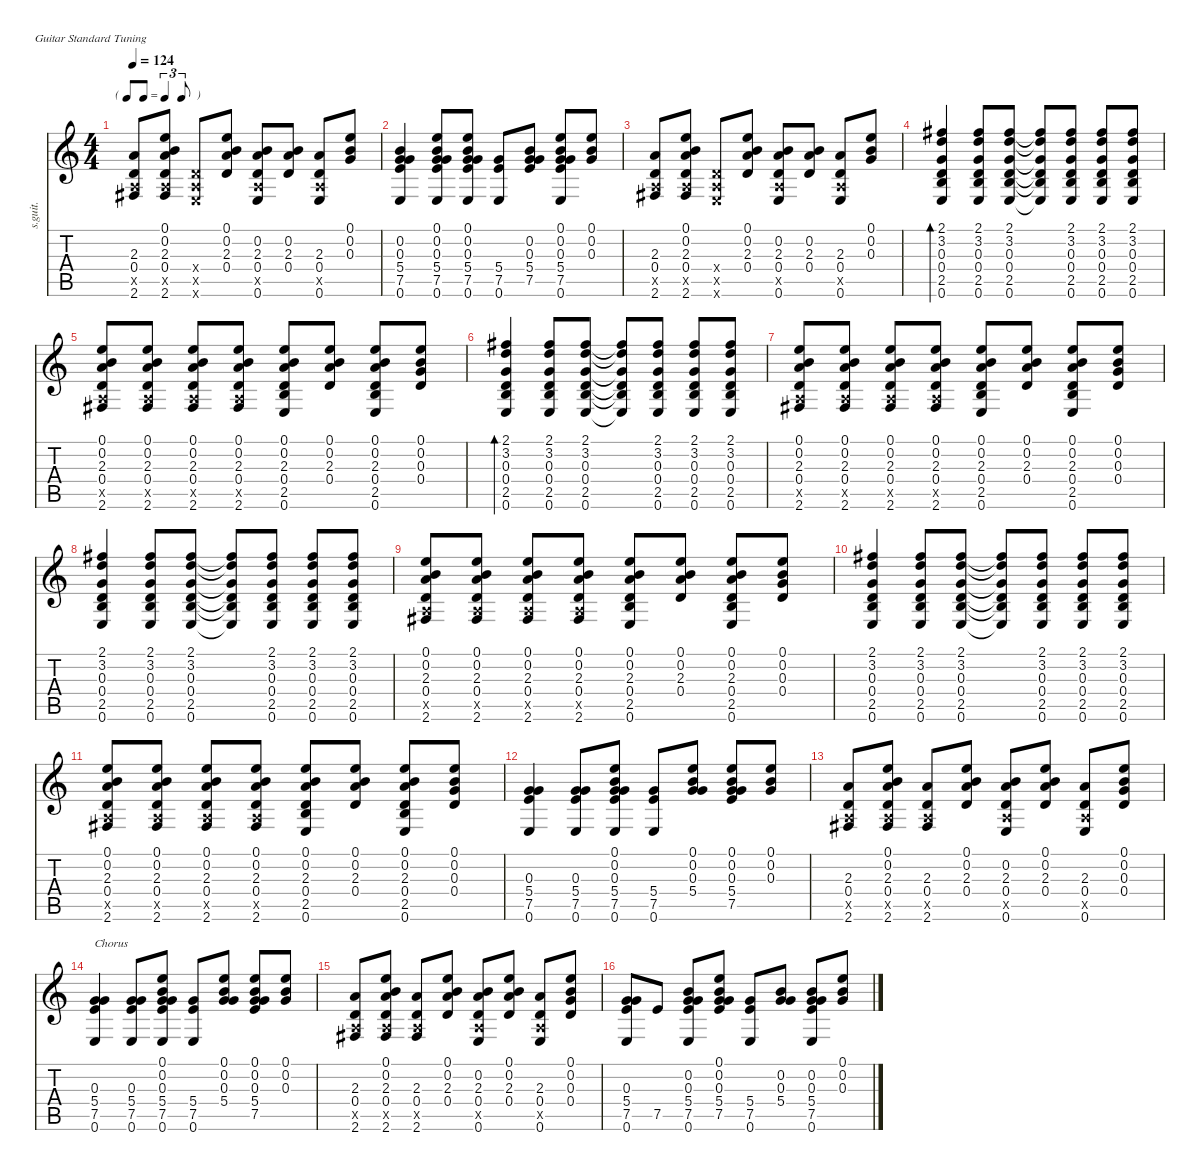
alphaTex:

\defaultSystemsLayout 4
\hideDynamics
\bracketExtendMode nobrackets
\track ("Guitarra 1" "s.guit.") {instrument acousticguitarsteel}
\staff {score tabs}
\tuning (E4 B3 G3 D3 A2 E2)
\ts (4 4)
\tf triplet8th
\tempo 124
\clef g2
\ks c
(2.3 0.4 0.5{x} 2.6{acc #}).8{dy f beam Up} (0.1 0.2 2.3 0.4 0.5{x} 2.6{acc #}).8{beam Up} (0.4{x} 0.5{x} 0.6{x}).8{beam Up} (0.1 0.2 2.3 0.4).8{beam Up} (0.2 2.3 0.4 0.5{x} 0.6).8{beam Up} (0.2 2.3 0.4).8{beam Up} (2.3 0.4 0.5{x} 0.6).8{beam Up} (0.1 0.2 0.3).8{beam Up} |
(0.2 0.3 5.4 7.5 0.6).4{beam Up} (0.1 0.2 0.3 5.4 7.5 0.6).8{beam Up} (0.1 0.2 0.3 5.4 7.5 0.6).8{beam Up} (5.4 7.5 0.6).8{beam Up} (0.2 0.3 5.4 7.5).8{beam Up} (0.1 0.2 0.3 5.4 7.5 0.6).8{beam Up} (0.1 0.2 0.3).8{beam Up} |
(2.3 0.4 0.5{x} 2.6{acc #}).8{beam Up} (0.1 0.2 2.3 0.4 0.5{x} 2.6{acc #}).8{beam Up} (0.4{x} 0.5{x} 0.6{x}).8{beam Up} (0.1 0.2 2.3 0.4).8{beam Up} (0.2 2.3 0.4 0.5{x} 0.6).8{beam Up} (0.2 2.3 0.4).8{beam Up} (2.3 0.4 0.5{x} 0.6).8{beam Up} (0.1 0.2 0.3).8{beam Up} |
(2.1{acc #} 3.2 0.3 0.4 2.5 0.6).4{bd 60 beam Up} (2.1{acc #} 3.2 0.3 0.4 2.5 0.6).8{beam Up} (2.1{acc #} 3.2 0.3 0.4 2.5 0.6).8{beam Up} (2.1{t acc #} 3.2{t} 0.3{t} 0.4{t} 2.5{t} 0.6{t}).8{beam Up} (2.1{acc #} 3.2 0.3 0.4 2.5 0.6).8{beam Up} (2.1{acc #} 3.2 0.3 0.4 2.5 0.6).8{beam Up} (2.1{acc #} 3.2 0.3 0.4 2.5 0.6).8{beam Up} |
(0.1 0.2 2.3 0.4 0.5{x} 2.6{acc #}).8{beam Up} (0.1 0.2 2.3 0.4 0.5{x} 2.6{acc #}).8{beam Up} (0.1 0.2 2.3 0.4 0.5{x} 2.6{acc #}).8{beam Up} (0.1 0.2 2.3 0.4 0.5{x} 2.6{acc #}).8{beam Up} (0.1 0.2 2.3 0.4 2.5 0.6).8{beam Up} (0.1 0.2 2.3 0.4).8{beam Up} (0.1 0.2 2.3 0.4 2.5 0.6).8{beam Up} (0.1 0.2 0.3 0.4).8{beam Up} |
(2.1{acc #} 3.2 0.3 0.4 2.5 0.6).4{bd 60 beam Up} (2.1{acc #} 3.2 0.3 0.4 2.5 0.6).8{beam Up} (2.1{acc #} 3.2 0.3 0.4 2.5 0.6).8{beam Up} (2.1{t acc #} 3.2{t} 0.3{t} 0.4{t} 2.5{t} 0.6{t}).8{beam Up} (2.1{acc #} 3.2 0.3 0.4 2.5 0.6).8{beam Up} (2.1{acc #} 3.2 0.3 0.4 2.5 0.6).8{beam Up} (2.1{acc #} 3.2 0.3 0.4 2.5 0.6).8{beam Up} |
(0.1 0.2 2.3 0.4 0.5{x} 2.6{acc #}).8{beam Up} (0.1 0.2 2.3 0.4 0.5{x} 2.6{acc #}).8{beam Up} (0.1 0.2 2.3 0.4 0.5{x} 2.6{acc #}).8{beam Up} (0.1 0.2 2.3 0.4 0.5{x} 2.6{acc #}).8{beam Up} (0.1 0.2 2.3 0.4 2.5 0.6).8{beam Up} (0.1 0.2 2.3 0.4).8{beam Up} (0.1 0.2 2.3 0.4 2.5 0.6).8{beam Up} (0.1 0.2 0.3 0.4).8{beam Up} |
(2.1{acc #} 3.2 0.3 0.4 2.5 0.6).4{beam Up} (2.1{acc #} 3.2 0.3 0.4 2.5 0.6).8{beam Up} (2.1{acc #} 3.2 0.3 0.4 2.5 0.6).8{beam Up} (2.1{t acc #} 3.2{t} 0.3{t} 0.4{t} 2.5{t} 0.6{t}).8{beam Up} (2.1{acc #} 3.2 0.3 0.4 2.5 0.6).8{beam Up} (2.1{acc #} 3.2 0.3 0.4 2.5 0.6).8{beam Up} (2.1{acc #} 3.2 0.3 0.4 2.5 0.6).8{beam Up} |
(0.1 0.2 2.3 0.4 0.5{x} 2.6{acc #}).8{beam Up} (0.1 0.2 2.3 0.4 0.5{x} 2.6{acc #}).8{beam Up} (0.1 0.2 2.3 0.4 0.5{x} 2.6{acc #}).8{beam Up} (0.1 0.2 2.3 0.4 0.5{x} 2.6{acc #}).8{beam Up} (0.1 0.2 2.3 0.4 2.5 0.6).8{beam Up} (0.1 0.2 2.3 0.4).8{beam Up} (0.1 0.2 2.3 0.4 2.5 0.6).8{beam Up} (0.1 0.2 0.3 0.4).8{beam Up} |
(2.1{acc #} 3.2 0.3 0.4 2.5 0.6).4{beam Up} (2.1{acc #} 3.2 0.3 0.4 2.5 0.6).8{beam Up} (2.1{acc #} 3.2 0.3 0.4 2.5 0.6).8{beam Up} (2.1{t acc #} 3.2{t} 0.3{t} 0.4{t} 2.5{t} 0.6{t}).8{beam Up} (2.1{acc #} 3.2 0.3 0.4 2.5 0.6).8{beam Up} (2.1{acc #} 3.2 0.3 0.4 2.5 0.6).8{beam Up} (2.1{acc #} 3.2 0.3 0.4 2.5 0.6).8{beam Up} |
(0.1 0.2 2.3 0.4 0.5{x} 2.6{acc #}).8{beam Up} (0.1 0.2 2.3 0.4 0.5{x} 2.6{acc #}).8{beam Up} (0.1 0.2 2.3 0.4 0.5{x} 2.6{acc #}).8{beam Up} (0.1 0.2 2.3 0.4 0.5{x} 2.6{acc #}).8{beam Up} (0.1 0.2 2.3 0.4 2.5 0.6).8{beam Up} (0.1 0.2 2.3 0.4).8{beam Up} (0.1 0.2 2.3 0.4 2.5 0.6).8{beam Up} (0.1 0.2 0.3 0.4).8{beam Up} |
(0.3 5.4 7.5 0.6).4{beam Up} (0.3 5.4 7.5 0.6).8{beam Up} (0.1 0.2 0.3 5.4 7.5 0.6).8{beam Up} (5.4 7.5 0.6).8{beam Up} (0.1 0.2 0.3 5.4).8{beam Up} (0.1 0.2 0.3 5.4 7.5).8{beam Up} (0.1 0.2 0.3).8{beam Up} |
(2.3 0.4 0.5{x} 2.6{acc #}).8{beam Up} (0.1 0.2 2.3 0.4 0.5{x} 2.6{acc #}).8{beam Up} (2.3 0.4 0.5{x} 2.6{acc #}).8{beam Up} (0.1 0.2 2.3 0.4).8{beam Up} (0.2 2.3 0.4 0.5{x} 0.6).8{beam Up} (0.1 0.2 2.3 0.4).8{beam Up} (2.3 0.4 0.5{x} 0.6).8{beam Up} (0.1 0.2 0.3 0.4).8{beam Up} |
(0.3 5.4 7.5 0.6).4{txt "Chorus" beam Up} (0.3 5.4 7.5 0.6).8{beam Up} (0.1 0.2 0.3 5.4 7.5 0.6).8{beam Up} (5.4 7.5 0.6).8{beam Up} (0.1 0.2 0.3 5.4).8{beam Up} (0.1 0.2 0.3 5.4 7.5).8{beam Up} (0.1 0.2 0.3).8{beam Up} |
(2.3 0.4 0.5{x} 2.6{acc #}).8{beam Up} (0.1 0.2 2.3 0.4 0.5{x} 2.6{acc #}).8{beam Up} (2.3 0.4 0.5{x} 2.6{acc #}).8{beam Up} (0.1 0.2 2.3 0.4).8{beam Up} (0.2 2.3 0.4 0.5{x} 0.6).8{beam Up} (0.1 0.2 2.3 0.4).8{beam Up} (2.3 0.4 0.5{x} 0.6).8{beam Up} (0.1 0.2 0.3 0.4).8{beam Up} |
(0.3 5.4 7.5 0.6).8{beam Up} 7.5.8{beam Up} (0.2 0.3 5.4 7.5 0.6).8{beam Up} (0.1 0.2 0.3 5.4 7.5).8{beam Up} (5.4 7.5 0.6).8{beam Up} (0.2 0.3 5.4).8{beam Up} (0.2 0.3 5.4 7.5 0.6).8{beam Up} (0.1 0.2 0.3).8{beam Up}
